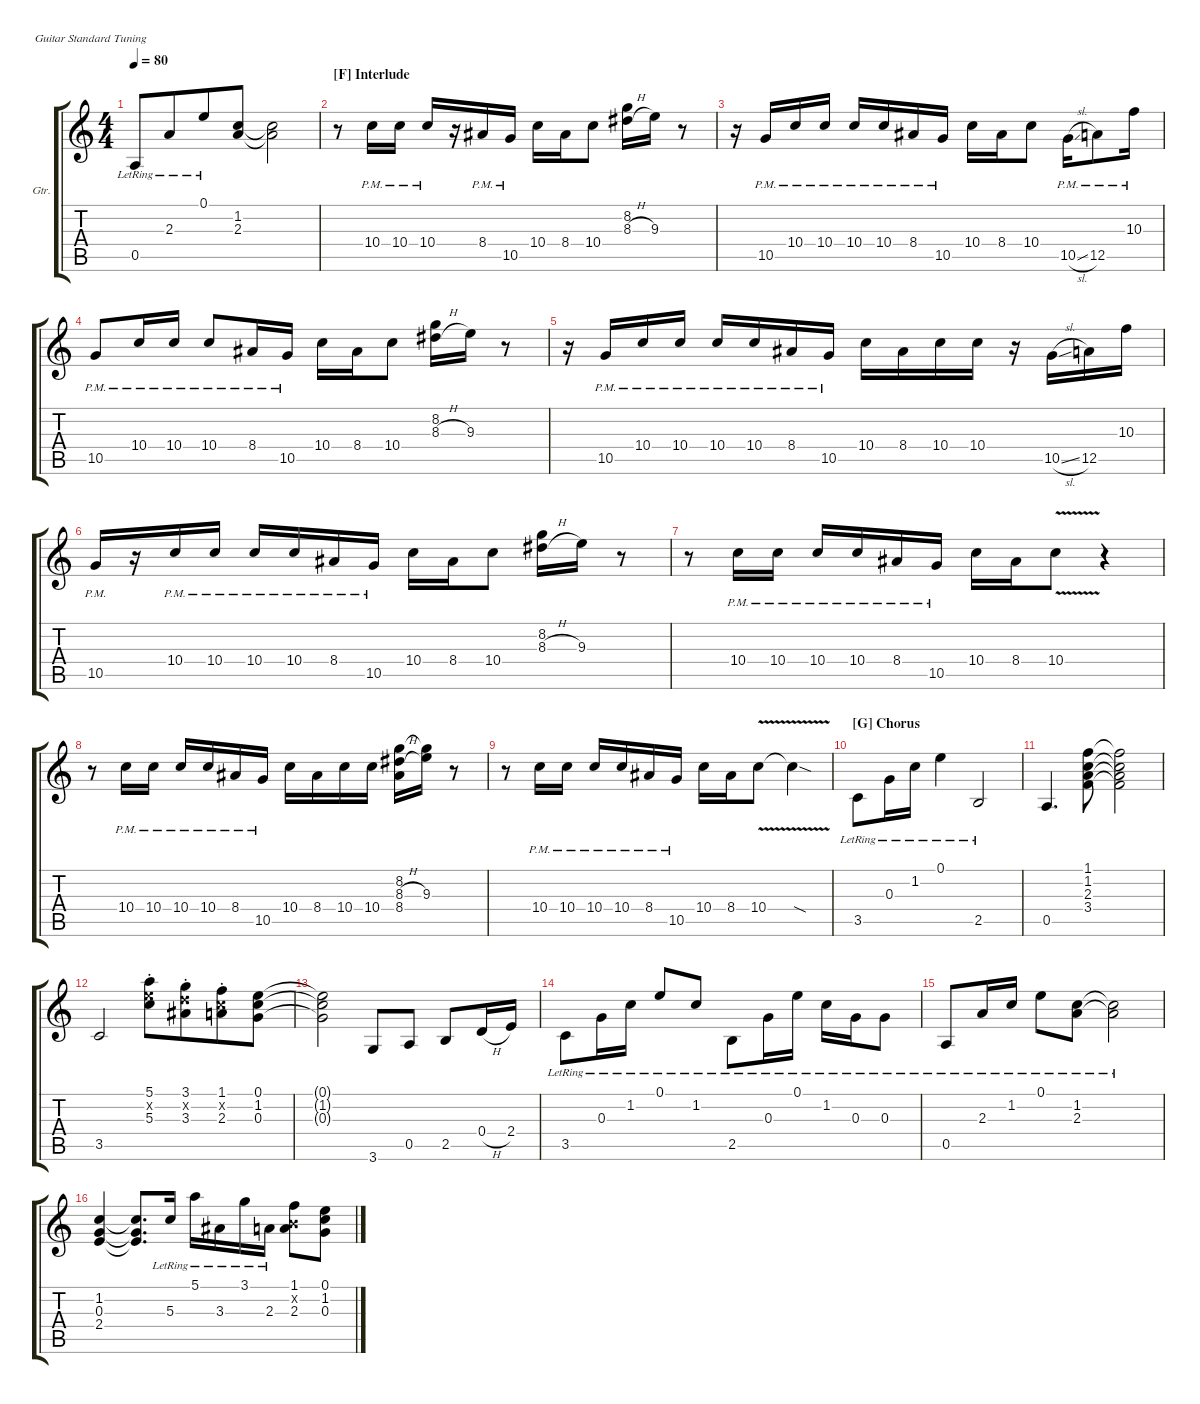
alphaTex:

\defaultSystemsLayout 4
\hideDynamics
\bracketExtendMode groupsimilarinstruments
\firstSystemTrackNameOrientation horizontal
\otherSystemsTrackNameOrientation horizontal
\track ("Guitar" "Gtr.") {multiBarRest instrument electricguitarclean}
\staff {score tabs}
\tuning (E4 B3 G3 D3 A2 E2)
\ts (4 4)
\tempo 80
\clef g2
\ks c
0.5{lr}.8{dy mf} 2.3{lr}.8{beam merge} 0.1{lr}.8 (1.2 2.3).8 (1.2{t} 2.3{t}).2 |
\section ("F" "Interlude")
r.8 10.4{pm}.16 10.4{pm}.16 10.4{pm}.16 r.16 8.4{pm}.16 10.5{pm}.16 10.4.16 8.4.16 10.4.8 (8.2 8.3{h}).16 9.3.16 r.8 |
r.16 10.5{pm}.16 10.4{pm}.16 10.4{pm}.16 10.4{pm}.16 10.4{pm}.16 8.4{pm}.16 10.5{pm}.16 10.4.16 8.4.16 10.4.8 10.5{sl pm}.16 12.5{pm}.8 10.3{pm}.16 |
10.5{pm}.8 10.4{pm}.16 10.4{pm}.16 10.4{pm}.8 8.4{pm}.16 10.5{pm}.16 10.4.16 8.4.16 10.4.8 (8.2 8.3{h}).16 9.3.16 r.8 |
r.16 10.5{pm}.16 10.4{pm}.16 10.4{pm}.16 10.4{pm}.16 10.4{pm}.16 8.4{pm}.16 10.5{pm}.16 10.4.16 8.4.16 10.4.16 10.4.16 r.16 10.5{sl}.16 12.5.16 10.3.16 |
10.5{pm}.16 r.16 10.4{pm}.16 10.4{pm}.16 10.4{pm}.16 10.4{pm}.16 8.4{pm}.16 10.5{pm}.16 10.4.16 8.4.16 10.4.8 (8.2 8.3{h}).16 9.3.16 r.8 |
r.8 10.4{pm}.16 10.4{pm}.16 10.4{pm}.16 10.4{pm}.16 8.4{pm}.16 10.5{pm}.16 10.4.16 8.4.16 10.4{v}.8 r.4 |
r.8 10.4{pm}.16 10.4{pm}.16 10.4{pm}.16 10.4{pm}.16 8.4{pm}.16 10.5{pm}.16 10.4.16 8.4.16 10.4.16 10.4.16 (8.2 8.3{h} 8.4).16 (8.2{t} 9.3).16 r.8 |
r.8 10.4{pm}.16 10.4{pm}.16 10.4{pm}.16 10.4{pm}.16 8.4{pm}.16 10.5{pm}.16 10.4.16 8.4.16 10.4{v}.8 10.4{v sod t}.4 |
\section ("G" "Chorus")
3.5{lr}.8{beam invert} 0.3{lr}.16{beam invert} 1.2{lr}.16{beam invert} 0.1{lr}.4 2.5{lr}.2 |
0.5.4{d} (1.1 1.2 2.3 3.4).8 (1.1{t} 1.2{t} 2.3{t} 3.4{t}).2 |
3.5.2 (5.1{st} 5.2{x} 5.3{st}).8 (3.1{st} 3.2{x} 3.3{st}).8{beam merge} (1.1{st} 1.2{x} 2.3{st}).8 (0.1 1.2 0.3).8 |
(0.1{t} 1.2{t} 0.3{t}).2 3.6.8 0.5.8 2.5.8 0.4{h}.16 2.4.16 |
3.5{lr}.8 0.3{lr}.16 1.2{lr}.16 0.1{lr}.8{beam invert} 1.2{lr}.8{beam invert} 2.5{lr}.8{beam invert} 0.3{lr}.16{beam invert} 0.1{lr}.16{beam invert} 1.2{lr}.16{beam invert} 0.3{lr}.16{beam invert} 0.3{lr}.8{beam invert} |
0.5{lr}.8 2.3{lr}.16 1.2{lr}.16 0.1{lr}.8 (1.2{lr} 2.3{lr}).8 (1.2{lr t} 2.3{lr t}).2 |
(1.2 0.3 2.4).4 (1.2{t} 0.3{t} 2.4{t}).8{d} 5.3{lr}.16 5.1{lr}.16 3.3{lr}.16 3.1{lr}.16 2.3{lr}.16 (1.1 0.2{x} 2.3).8 (0.1 1.2 0.3).8
